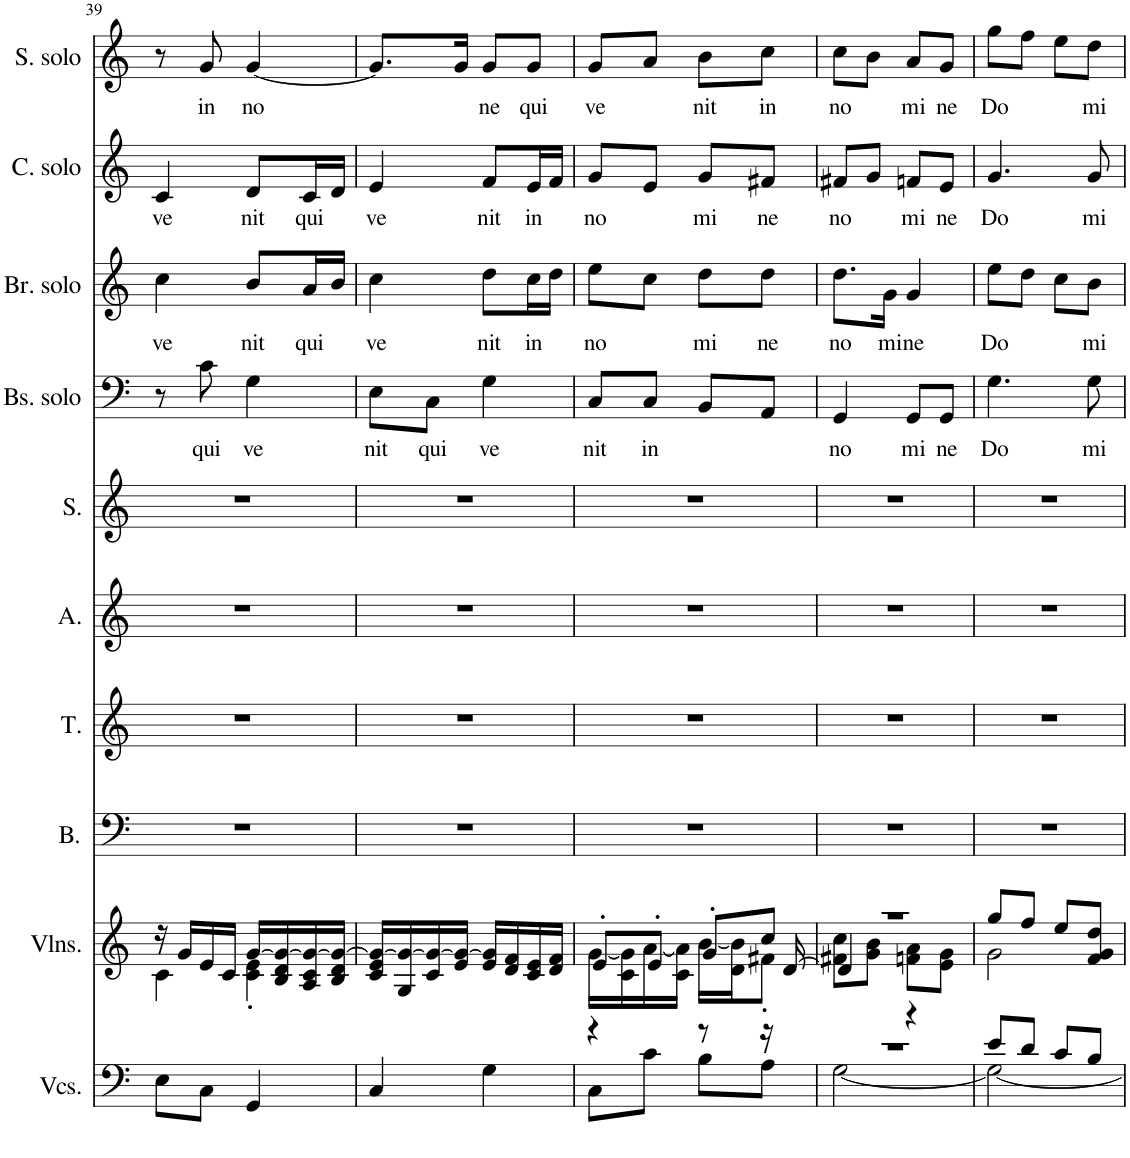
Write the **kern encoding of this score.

**kern	**kern	**kern	**kern	**kern	**kern	**kern	**text	**kern	**text	**kern	**text	**kern	**text
*part10	*part9	*part8	*part7	*part6	*part5	*part4	*part4	*part3	*part3	*part2	*part2	*part1	*part1
*staff10	*staff9	*staff8	*staff7	*staff6	*staff5	*staff4	*staff4	*staff3	*staff3	*staff2	*staff2	*staff1	*staff1
*I"Violoncelles, Accompaniment: Left	*I"Violons, Accompaniment: Right	*I"Bass	*I"Ténor	*I"Alto	*I"Soprano	*I"Bass solo	*	*I"Baryton solo	*	*I"Contralto solo	*	*I"Soprano solo	*
*I'Vcs.	*I'Vlns.	*I'B.	*I'T.	*I'A.	*I'S.	*I'Bs. solo	*	*I'Br. solo	*	*I'C. solo	*	*I'S. solo	*
!!LO:PB:g=z
*clefF4	*clefG2	*clefF4	*clefG2	*clefG2	*clefG2	*clefF4	*	*clefG2	*	*clefG2	*	*clefG2	*
*	*	*	*	*	*	*	*	*Trd7c12	*	*	*	*	*
*k[]	*k[]	*k[]	*k[]	*k[]	*k[]	*k[]	*	*k[]	*	*k[]	*	*k[]	*
*M2/4	*M2/4	*M2/4	*M2/4	*M2/4	*M2/4	*M2/4	*	*M2/4	*	*M2/4	*	*M2/4	*
=39	=39	=39	=39	=39	=39	=39	=39	=39	=39	=39	=39	=39	=39
*	*^	*	*	*	*	*	*	*	*	*	*	*	*
!	!	!	!	!	!	!	!	!	!	!LO:LY:b	!	!LO:LY:b	!	!
8E\L	16r	4c\	2r	2r	2r	2r	8r	.	4cc\	ve	4c/	ve	8r	.
.	16g/LL	.	.	.	.	.	.	.	.	.	.	.	.	.
!	!	!	!	!	!	!	!	!LO:LY:b	!	!	!	!	!	!LO:LY:b
8C\J	16e/	.	.	.	.	.	8c\	qui	.	.	.	.	8g/	in
.	16c/JJ	.	.	.	.	.	.	.	.	.	.	.	.	.
!	!	!	!	!	!	!	!	!LO:LY:b	!	!LO:LY:b	!	!LO:LY:b	!	!LO:LY:b
4GG/	[16g/LL	4c\' 4e\'	.	.	.	.	4G\	ve	8b/L	nit	8d/L	nit	[4g/	no
.	16B/ 16d/ 16g/_	.	.	.	.	.	.	.	.	.	.	.	.	.
!	!	!	!	!	!	!	!	!	!	!LO:LY:b	!	!LO:LY:b	!	!
.	16A/ 16c/ 16g/_	.	.	.	.	.	.	.	16a/L	qui	16c/L	qui	.	.
.	16B/ 16d/ 16g/_JJ	.	.	.	.	.	.	.	16b/JJ	.	16d/JJ	.	.	.
*	*v	*v	*	*	*	*	*	*	*	*	*	*	*	*
=40	=40	=40	=40	=40	=40	=40	=40	=40	=40	=40	=40	=40	=40
!	!	!	!	!	!	!	!LO:LY:b	!	!LO:LY:b	!	!LO:LY:b	!	!
4C/	16c/ 16e/ 16g/_LL	2r	2r	2r	2r	8E\L	nit	4cc\	ve	4e/	ve	8.g/L]	.
.	16G/ 16g/_	.	.	.	.	.	.	.	.	.	.	.	.
!	!	!	!	!	!	!	!LO:LY:b	!	!	!	!	!	!
.	16c/ 16g/_	.	.	.	.	8C\J	qui	.	.	.	.	.	.
.	16e/ 16g/_JJ	.	.	.	.	.	.	.	.	.	.	16g/Jk	.
!	!	!	!	!	!	!	!LO:LY:b	!	!LO:LY:b	!	!LO:LY:b	!	!LO:LY:b
4G\	16e/ 16g/]LL	.	.	.	.	4G\	ve	8dd\L	nit	8f/L	nit	8g/L	ne
.	16d/ 16f/	.	.	.	.	.	.	.	.	.	.	.	.
!	!	!	!	!	!	!	!	!	!LO:LY:b	!	!LO:LY:b	!	!LO:LY:b
.	16c/ 16e/	.	.	.	.	.	.	16cc\L	in	16e/L	in	8g/J	qui
.	16d/ 16f/JJ	.	.	.	.	.	.	16dd\JJ	.	16f/JJ	.	.	.
=41	=41	=41	=41	=41	=41	=41	=41	=41	=41	=41	=41	=41	=41
*	*^	*	*	*	*	*	*	*	*	*	*	*	*
*	*	*^	*	*	*	*	*	*	*	*	*	*	*	*
!	!	!	!	!	!	!	!	!	!LO:LY:b	!	!LO:LY:b	!	!LO:LY:b	!	!LO:LY:b
8C\L	8e'/L	[16g\LL	4r	2r	2r	2r	2r	8C/L	nit	8ee\L	no	8g/L	no	8g/L	ve
.	.	16c\ 16g\]	.	.	.	.	.	.	.	.	.	.	.	.	.
!	!	!	!	!	!	!	!	!	!LO:LY:b	!	!	!	!	!	!
8c\J	8e'/J	[16a\	.	.	.	.	.	8C/J	in	8cc\J	.	8e/J	.	8a/J	.
.	.	16c\ 16a\]JJ	.	.	.	.	.	.	.	.	.	.	.	.	.
!	!	!	!	!	!	!	!	!	!	!	!LO:LY:b	!	!LO:LY:b	!	!LO:LY:b
8B\L	8g'/L	[16b\LL	8r	.	.	.	.	8BB/L	.	8dd\L	mi	8g/L	mi	8b\L	nit
.	.	16d\ 16b\]J	.	.	.	.	.	.	.	.	.	.	.	.	.
!	!	!	!	!	!	!	!	!	!	!	!LO:LY:b	!	!LO:LY:b	!	!LO:LY:b
8A\J	8cc/J	8f#X'\J	16r	.	.	.	.	8AA/J	.	8dd\J	ne	8f#X/J	ne	8cc\J	in
.	.	.	[16d/	.	.	.	.	.	.	.	.	.	.	.	.
=42	=42	=42	=42	=42	=42	=42	=42	=42	=42	=42	=42	=42	=42	=42	=42
*^	*	*	*	*	*	*	*	*	*	*	*	*	*	*	*
!	!	!	!	!	!	!	!	!	!	!LO:LY:b	!	!LO:LY:b	!	!LO:LY:b	!	!LO:LY:b
2r	[2G\	2r	8f#X\ 8cc\L	4d/]	2r	2r	2r	2r	4GG/	no	8.dd\L	no	8f#X/L	no	8cc\L	no
.	.	.	8g\ 8b\J	.	.	.	.	.	.	.	.	.	8g/J	.	8b\J	.
!	!	!	!	!	!	!	!	!	!	!	!	!LO:LY:b	!	!	!	!
.	.	.	.	.	.	.	.	.	.	.	16g\Jk	mi	.	.	.	.
!	!	!	!	!	!	!	!	!	!	!LO:LY:b	!	!LO:LY:b	!	!LO:LY:b	!	!LO:LY:b
.	.	.	8fn\ 8a\L	4r	.	.	.	.	8GG/L	mi	4g/	ne	8fn/L	mi	8a/L	mi
!	!	!	!	!	!	!	!	!	!	!LO:LY:b	!	!	!	!LO:LY:b	!	!LO:LY:b
.	.	.	8e\ 8g\J	.	.	.	.	.	8GG/J	ne	.	.	8e/J	ne	8g/J	ne
*	*	*	*v	*v	*	*	*	*	*	*	*	*	*	*	*	*
=43	=43	=43	=43	=43	=43	=43	=43	=43	=43	=43	=43	=43	=43	=43	=43
!	!	!	!	!	!	!	!	!	!LO:LY:b	!	!LO:LY:b	!	!LO:LY:b	!	!LO:LY:b
8e/L	2G\_	8gg/L	2g\	2r	2r	2r	2r	4.G\	Do	8ee\L	Do	4.g/	Do	8gg\L	Do
8d/J	.	8ff/J	.	.	.	.	.	.	.	8dd\J	.	.	.	8ff\J	.
8c/L	.	8ee/L	.	.	.	.	.	.	.	8cc\L	.	.	.	8ee\L	.
!	!	!	!	!	!	!	!	!	!LO:LY:b	!	!LO:LY:b	!	!LO:LY:b	!	!LO:LY:b
8B/J	.	8f/ 8g/ 8dd/J	.	.	.	.	.	8G\	mi	8b\J	mi	8g/	mi	8dd\J	mi
*v	*v	*	*	*	*	*	*	*	*	*	*	*	*	*	*
*	*v	*v	*	*	*	*	*	*	*	*	*	*	*	*
=	=	=	=	=	=	=	=	=	=	=	=	=	=
*-	*-	*-	*-	*-	*-	*-	*-	*-	*-	*-	*-	*-	*-
